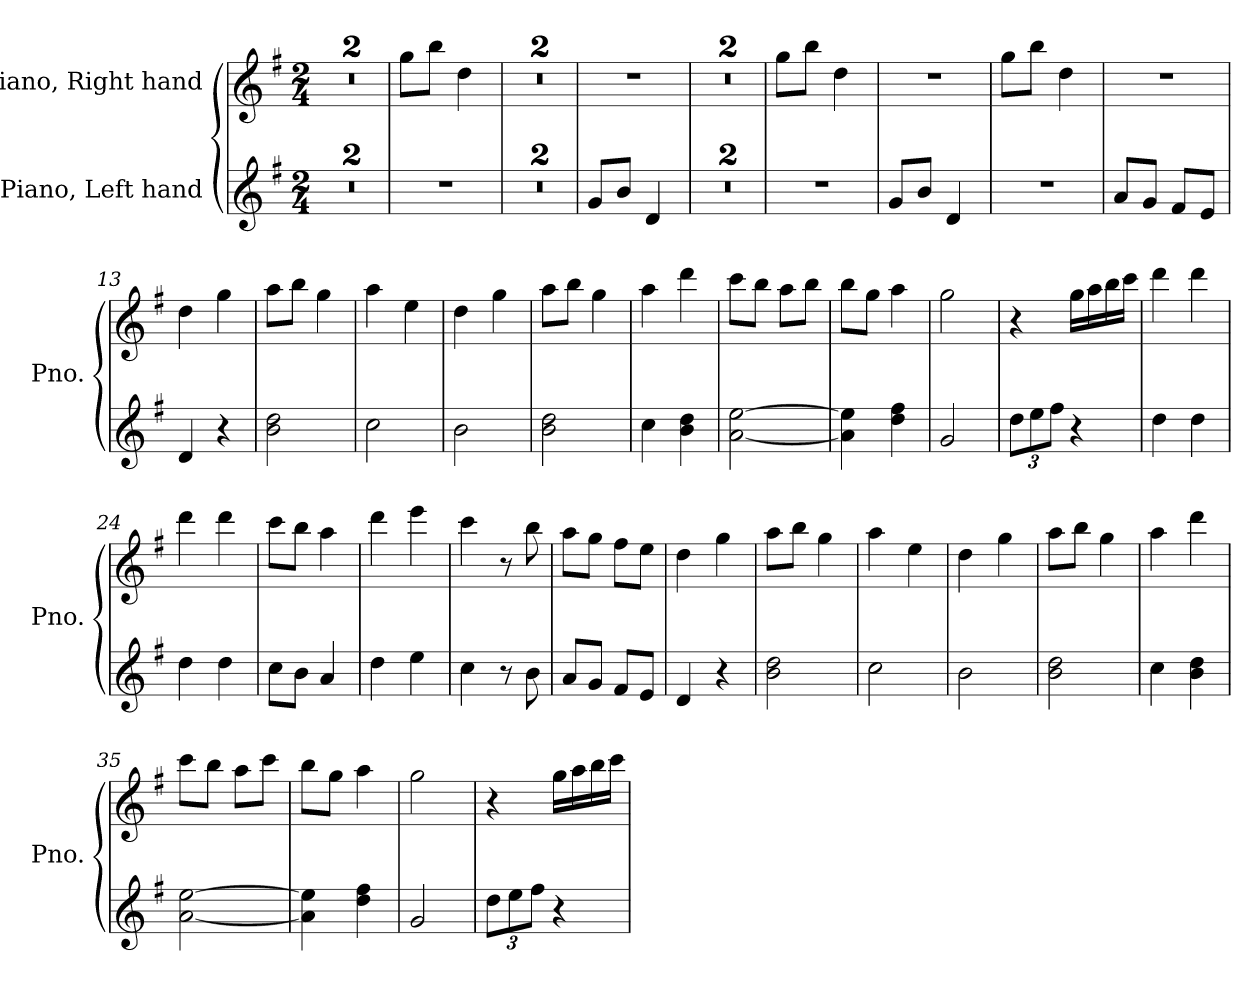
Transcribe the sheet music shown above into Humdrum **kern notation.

**kern	**kern
*part2	*part1
*staff2	*staff1
*I"Piano, Left hand	*I"Piano, Right hand
*I'Pno.	*I'Pno.
*clefG2	*clefG2
*k[f#]	*k[f#]
*M2/4	*M2/4
*MM120	*MM120
=1	=1
2r	2r
=2	=2
2r	2r
=3	=3
2r	8gg\L
.	8bb\J
.	4dd\
=4	=4
2r	2r
=5	=5
2r	2r
=6	=6
8g/L	2r
8b/J	.
4d/	.
=7	=7
2r	2r
=8	=8
2r	2r
=9	=9
2r	8gg\L
.	8bb\J
.	4dd\
=10	=10
8g/L	2r
8b/J	.
4d/	.
=11	=11
2r	8gg\L
.	8bb\J
.	4dd\
!!LO:LB:g=z
=12	=12
8a/L	2r
8g/J	.
8f#/L	.
8e/J	.
=13	=13
4d/	4dd\
4r	4gg\
=14	=14
2b\ 2dd\	8aa\L
.	8bb\J
.	4gg\
=15	=15
2cc\	4aa\
.	4ee\
=16	=16
2b\	4dd\
.	4gg\
=17	=17
2b\ 2dd\	8aa\L
.	8bb\J
.	4gg\
=18	=18
4cc\	4aa\
4b\ 4dd\	4ddd\
=19	=19
[2a\ [2ee\	8ccc\L
.	8bb\J
.	8aa\L
.	8bb\J
=20	=20
4a\] 4ee\]	8bb\L
.	8gg\J
4dd\ 4ff#\	4aa\
=21	=21
2g/	2gg\
!!LO:LB:g=z
=22	=22
*Xbrackettup	*
12dd\L	4r
12ee\	.
12ff#\J	.
4r	16gg\LL
.	16aa\
.	16bb\
.	16ccc\JJ
=23	=23
4dd\	4ddd\
4dd\	4ddd\
=24	=24
4dd\	4ddd\
4dd\	4ddd\
=25	=25
8cc\L	8ccc\L
8b\J	8bb\J
4a/	4aa\
=26	=26
4dd\	4ddd\
4ee\	4eee\
=27	=27
4cc\	4ccc\
8r	8r
8b\	8bb\
=28	=28
8a/L	8aa\L
8g/J	8gg\J
8f#/L	8ff#\L
8e/J	8ee\J
=29	=29
4d/	4dd\
4r	4gg\
=30	=30
2b\ 2dd\	8aa\L
.	8bb\J
.	4gg\
!!LO:LB:g=z
=31	=31
2cc\	4aa\
.	4ee\
=32	=32
2b\	4dd\
.	4gg\
=33	=33
2b\ 2dd\	8aa\L
.	8bb\J
.	4gg\
=34	=34
4cc\	4aa\
4b\ 4dd\	4ddd\
=35	=35
[2a\ [2ee\	8ccc\L
.	8bb\J
.	8aa\L
.	8ccc\J
=36	=36
4a\] 4ee\]	8bb\L
.	8gg\J
4dd\ 4ff#\	4aa\
=37	=37
2g/	2gg\
=38	=38
12dd\L	4r
12ee\	.
12ff#\J	.
4r	16gg\LL
.	16aa\
.	16bb\
.	16ccc\JJ
=	=
*-	*-
